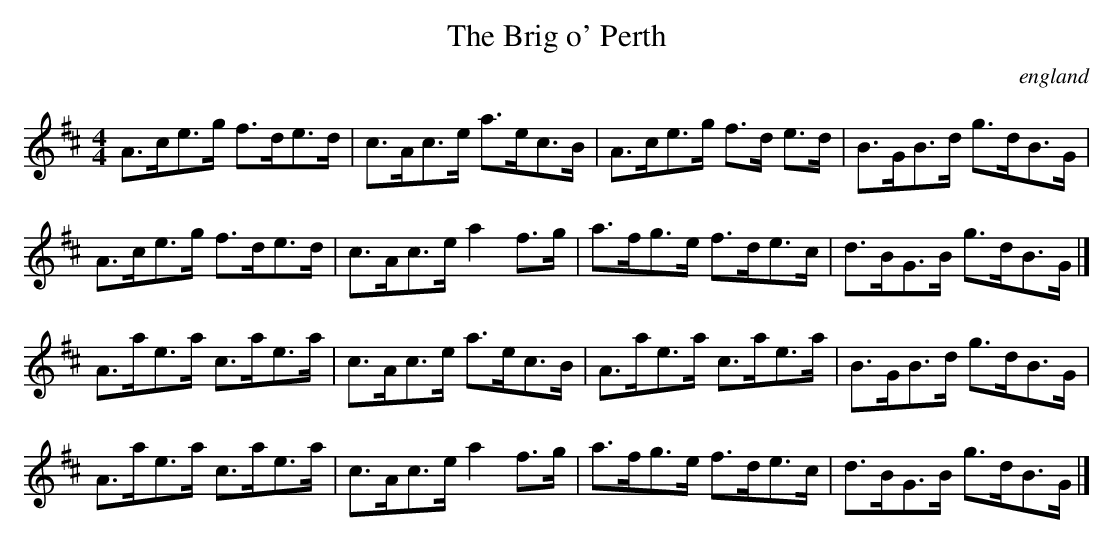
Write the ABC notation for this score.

X:1
T:Brig o' Perth, The
O:england
M:4/4
L:1/8
K:Amix
A>ce>g f>de>d | c>Ac>e a>ec>B | A>ce>g f>d e>d | B>GB>d g>dB>G|
A>ce>g f>de>d | c>Ac>e a2 f>g | a>fg>e f>de>c | d>BG>B g>dB>G|]
A>ae>a c>ae>a | c>Ac>e a>ec>B | A>ae>a c>ae>a | B>GB>d g>dB>G|
A>ae>a c>ae>a | c>Ac>e a2 f>g | a>fg>e f>de>c | d>BG>B g>dB>G|]
